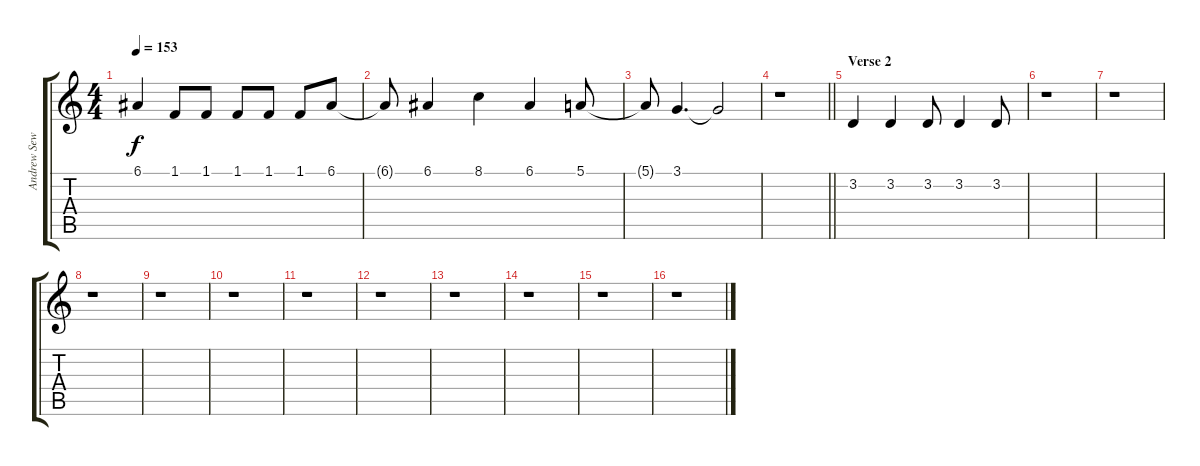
\track ("Andrew Seward (Backing Vocals)" "Andrew Sew") {instrument oboe}
\staff {score tabs}
\tuning (E4 B3 G3 D3 A2 E2) {hide}
\ts (4 4)
\tempo 153
\clef g2
\ks c
6.1{t}.4{dy f} 1.1.8 1.1.8 1.1.8 1.1.8 1.1.8 6.1.8 |
6.1{t}.8 6.1.4 8.1.4 6.1.4 5.1.8 |
5.1{t}.8 3.1.4{d} 3.1{t}.2 |
\barLineRight lightlight
r.1 |
\section ("" "Verse 2")
3.2.4 3.2.4 3.2.8 3.2.4 3.2.8 |
r.1 |
r.1 |
r.1 |
r.1 |
r.1 |
r.1 |
r.1 |
r.1 |
r.1 |
r.1 |
r.1
